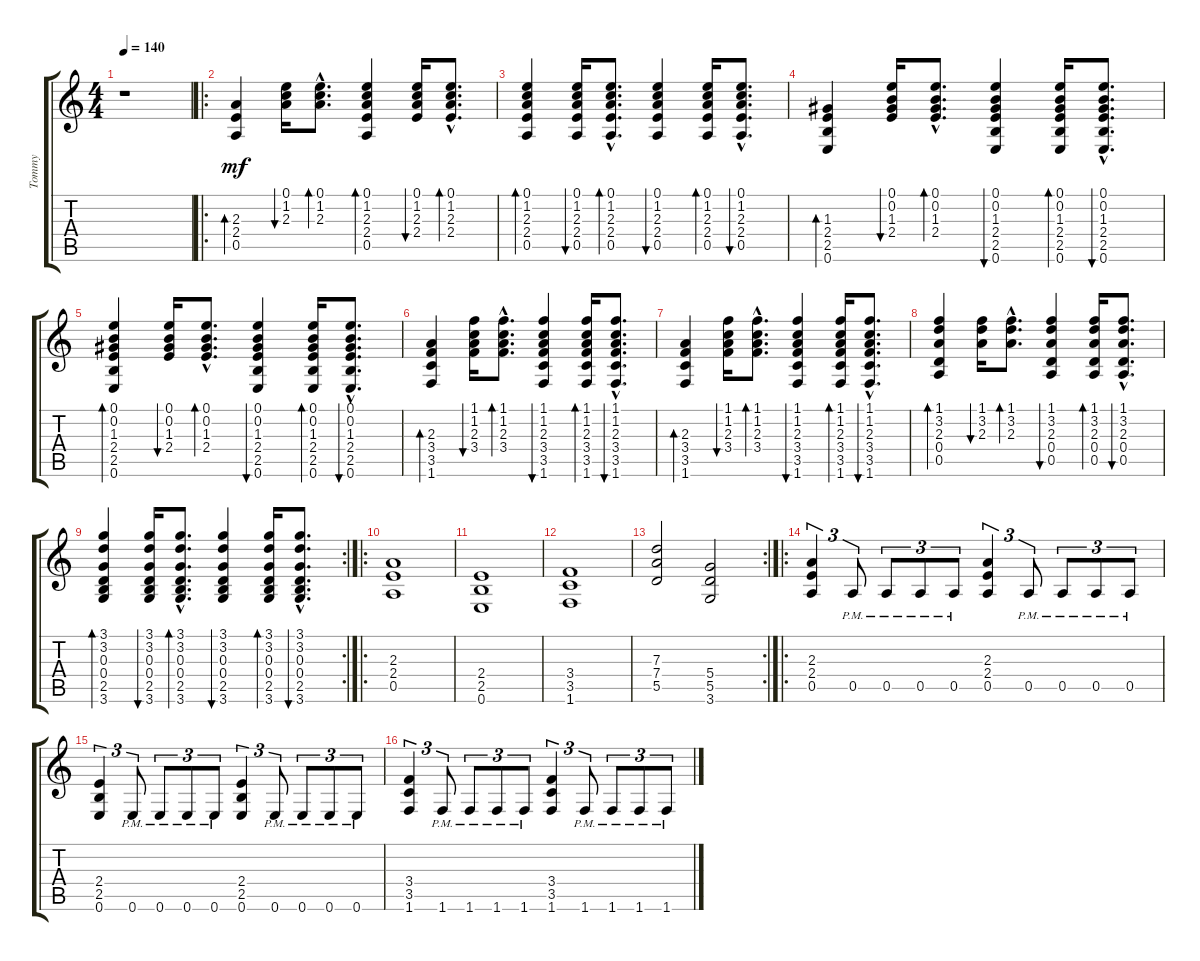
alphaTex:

\track ("Tommy" "Tommy") {instrument distortionguitar}
\staff {score tabs}
\tuning (E4 B3 G3 D3 A2 E2) {hide}
\ts (4 4)
\tempo 140
\clef g2
\ks c
r.1{dy mf instrument distortionguitar} |
\ro
(2.3 2.4 0.5).4{bd 240 instrument acousticguitarsteel} (0.1 1.2 2.3).16{bu 60} (0.1{hac} 1.2{hac} 2.3{hac}).8{d bd 120} (0.1 1.2 2.3 2.4 0.5).4{bd 120} (0.1 1.2 2.3 2.4).16{bu 120} (0.1{hac} 1.2{hac} 2.3{hac} 2.4{hac}).8{d bd 120} |
(0.1 1.2 2.3 2.4 0.5).4{bd 120} (0.1 1.2 2.3 2.4 0.5).16{bu 120} (0.1{hac} 1.2{hac} 2.3{hac} 2.4{hac} 0.5{hac}).8{d bd 120} (0.1 1.2 2.3 2.4 0.5).4{bu 120} (0.1 1.2 2.3 2.4 0.5).16{bd 120} (0.1{hac} 1.2{hac} 2.3{hac} 2.4{hac} 0.5{hac}).8{d bu 120} |
(1.3 2.4 2.5 0.6).4{bd 120} (0.1 0.2 1.3 2.4).16{bu 120} (0.1{hac} 0.2{hac} 1.3{hac} 2.4{hac}).8{d bd 120} (0.1 0.2 1.3 2.4 2.5 0.6).4{bu 120} (0.1 0.2 1.3 2.4 2.5 0.6).16{bd 120} (0.1{hac} 0.2{hac} 1.3{hac} 2.4{hac} 2.5{hac} 0.6{hac}).8{d bu 120} |
(0.1 0.2 1.3 2.4 2.5 0.6).4{bd 120} (0.1 0.2 1.3 2.4).16{bu 120} (0.1{hac} 0.2{hac} 1.3{hac} 2.4{hac}).8{d bd 120} (0.1 0.2 1.3 2.4 2.5 0.6).4{bu 120} (0.1 0.2 1.3 2.4 2.5 0.6).16{bd 120} (0.1{hac} 0.2{hac} 1.3{hac} 2.4{hac} 2.5{hac} 0.6{hac}).8{d bu 120} |
(2.3 3.4 3.5 1.6).4{bd 120} (1.1 1.2 2.3 3.4).16{bu 120} (1.1{hac} 1.2{hac} 2.3{hac} 3.4{hac}).8{d bd 120} (1.1 1.2 2.3 3.4 3.5 1.6).4{bu 120} (1.1 1.2 2.3 3.4 3.5 1.6).16{bd 120} (1.1{hac} 1.2{hac} 2.3{hac} 3.4{hac} 3.5{hac} 1.6{hac}).8{d bu 120} |
(2.3 3.4 3.5 1.6).4{bd 120} (1.1 1.2 2.3 3.4).16{bu 120} (1.1{hac} 1.2{hac} 2.3{hac} 3.4{hac}).8{d bd 120} (1.1 1.2 2.3 3.4 3.5 1.6).4{bu 120} (1.1 1.2 2.3 3.4 3.5 1.6).16{bd 120} (1.1{hac} 1.2{hac} 2.3{hac} 3.4{hac} 3.5{hac} 1.6{hac}).8{d bu 120} |
(1.1 3.2 2.3 0.4 0.5).4{bd 120} (1.1 3.2 2.3).16{bu 120} (1.1{hac} 3.2{hac} 2.3{hac}).8{d bd 120} (1.1 3.2 2.3 0.4 0.5).4{bu 120} (1.1 3.2 2.3 0.4 0.5).16{bd 120} (1.1{hac} 3.2{hac} 2.3{hac} 0.4{hac} 0.5{hac}).8{d bu 120} |
\rc 2
(3.1 3.2 0.3 0.4 2.5 3.6).4{bd 120} (3.1 3.2 0.3 0.4 2.5 3.6).16{bu 120} (3.1{hac} 3.2{hac} 0.3{hac} 0.4{hac} 2.5{hac} 3.6{hac}).8{d bd 120} (3.1 3.2 0.3 0.4 2.5 3.6).4{bu 120} (3.1 3.2 0.3 0.4 2.5 3.6).16{bd 120} (3.1{hac} 3.2{hac} 0.3{hac} 0.4{hac} 2.5{hac} 3.6{hac}).8{d bu 120} |
\ro
(2.3 2.4 0.5).1{instrument distortionguitar} |
(2.4 2.5 0.6).1 |
(3.4 3.5 1.6).1 |
\rc 2
(7.3 7.4 5.5).2 (5.4 5.5 3.6).2 |
\ro
(2.3 2.4 0.5).4{tu (3 2)} 0.5{pm}.8{tu (3 2)} 0.5{pm}.8{tu (3 2)} 0.5{pm}.8{tu (3 2)} 0.5{pm}.8{tu (3 2)} (2.3 2.4 0.5).4{tu (3 2)} 0.5{pm}.8{tu (3 2)} 0.5{pm}.8{tu (3 2)} 0.5{pm}.8{tu (3 2)} 0.5{pm}.8{tu (3 2)} |
(2.4 2.5 0.6).4{tu (3 2)} 0.6{pm}.8{tu (3 2)} 0.6{pm}.8{tu (3 2)} 0.6{pm}.8{tu (3 2)} 0.6{pm}.8{tu (3 2)} (2.4 2.5 0.6).4{tu (3 2)} 0.6{pm}.8{tu (3 2)} 0.6{pm}.8{tu (3 2)} 0.6{pm}.8{tu (3 2)} 0.6{pm}.8{tu (3 2)} |
(3.4 3.5 1.6).4{tu (3 2)} 1.6{pm}.8{tu (3 2)} 1.6{pm}.8{tu (3 2)} 1.6{pm}.8{tu (3 2)} 1.6{pm}.8{tu (3 2)} (3.4 3.5 1.6).4{tu (3 2)} 1.6{pm}.8{tu (3 2)} 1.6{pm}.8{tu (3 2)} 1.6{pm}.8{tu (3 2)} 1.6{pm}.8{tu (3 2)}
